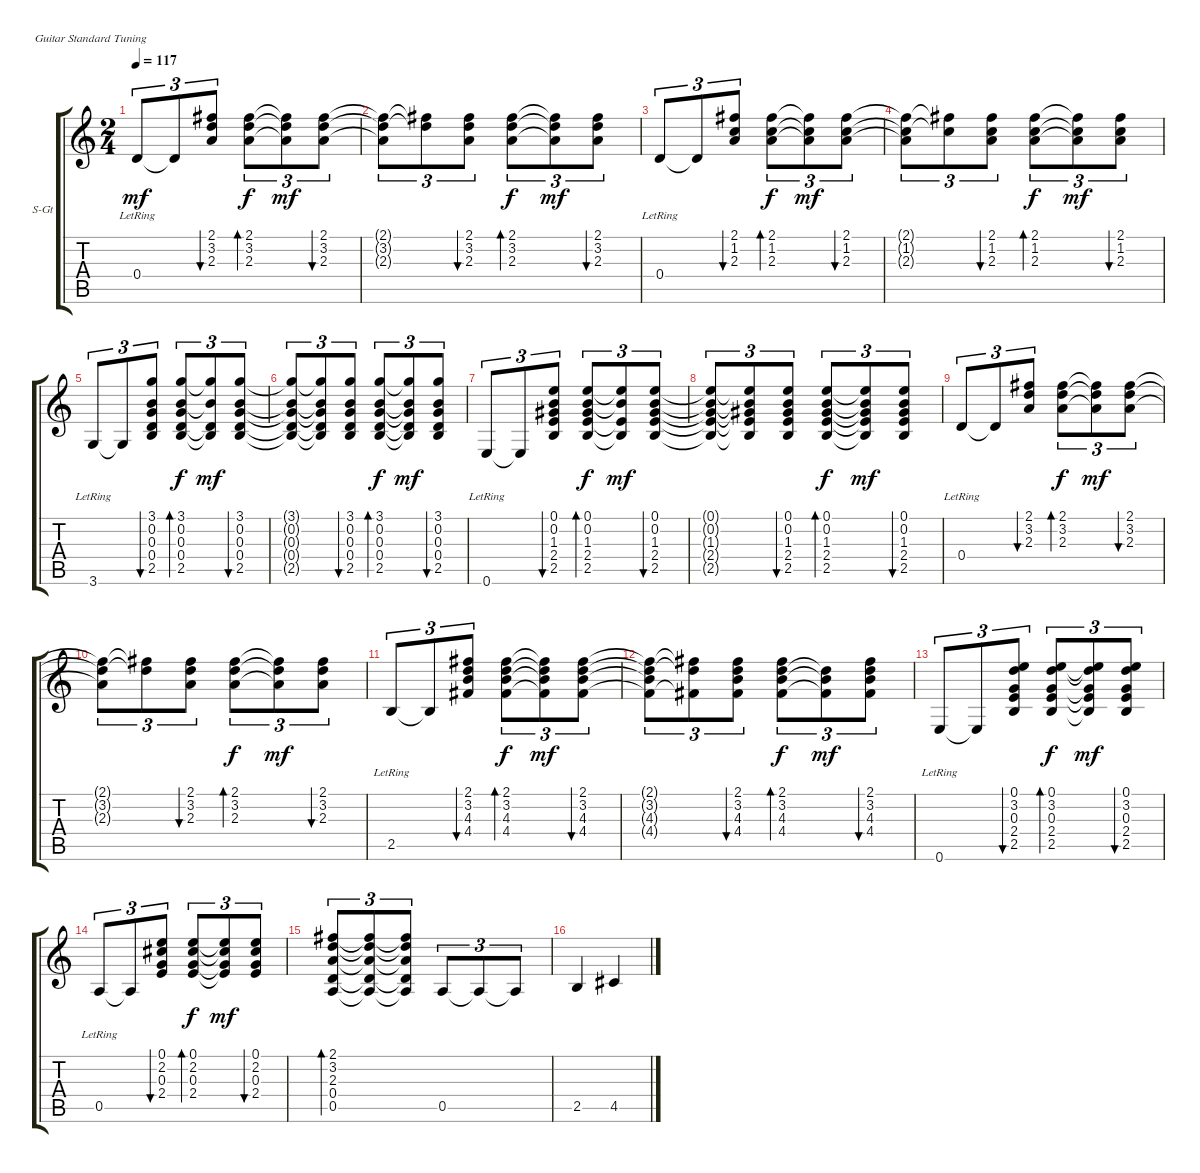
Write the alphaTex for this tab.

\defaultSystemsLayout 4
\bracketExtendMode groupsimilarinstruments
\firstSystemTrackNameOrientation horizontal
\otherSystemsTrackNameOrientation horizontal
\track ("Steel Guitar" "S-Gt") {instrument acousticguitarsteel}
\staff {score tabs}
\tuning (E4 B3 G3 D3 A2 E2)
\ts (2 4)
\tempo 117
\clef g2
\ks c
0.4{lr}.8{tu (3 2) dy mf} 0.4{t}.8{tu (3 2)} (2.3 3.2 2.1).8{tu (3 2) bu 30} (2.3 3.2 2.1).8{tu (3 2) bd 30 dy f} (3.2{t} 2.1{t} 2.3{t}).8{tu (3 2) dy mf} (2.3 3.2 2.1).8{tu (3 2) bu 30} |
(2.3{t} 3.2{t} 2.1{t}).8{tu (3 2)} (2.1{t} 3.2{t}).8{tu (3 2)} (2.3 3.2 2.1).8{tu (3 2) bu 30} (2.3 3.2 2.1).8{tu (3 2) bd 30 dy f} (3.2{t} 2.1{t} 2.3{t}).8{tu (3 2) dy mf} (2.3 3.2 2.1).8{tu (3 2) bu 30} |
0.4{lr}.8{tu (3 2)} 0.4{t}.8{tu (3 2)} (2.3 1.2 2.1).8{tu (3 2) bu 30} (2.3 1.2 2.1).8{tu (3 2) bd 30 dy f} (1.2{t} 2.1{t} 2.3{t}).8{tu (3 2) dy mf} (2.3 1.2 2.1).8{tu (3 2) bu 30} |
(2.3{t} 1.2{t} 2.1{t}).8{tu (3 2)} (2.1{t} 1.2{t}).8{tu (3 2)} (2.3 1.2 2.1).8{tu (3 2) bu 30} (2.3 1.2 2.1).8{tu (3 2) bd 30 dy f} (1.2{t} 2.1{t} 2.3{t}).8{tu (3 2) dy mf} (2.3 1.2 2.1).8{tu (3 2) bu 30} |
3.6{lr}.8{tu (3 2)} 3.6{t}.8{tu (3 2)} (0.3 0.2 3.1 0.4 2.5).8{tu (3 2) bu 30} (0.3 0.2 3.1 0.4 2.5).8{tu (3 2) bd 30 dy f} (0.2{t} 3.1{t} 2.5{t} 0.4{t}).8{tu (3 2) dy mf} (0.3 0.2 3.1 0.4 2.5).8{tu (3 2) bu 30} |
(0.3{t} 0.2{t} 3.1{t} 0.4{t} 2.5{t}).8{tu (3 2)} (3.1{t} 0.2{t} 0.3{t} 0.4{t} 2.5{t}).8{tu (3 2)} (0.3 0.2 3.1 0.4 2.5).8{tu (3 2) bu 30} (0.3 0.2 3.1 0.4 2.5).8{tu (3 2) bd 30 dy f} (0.2{t} 3.1{t} 2.5{t} 0.4{t} 0.3{t}).8{tu (3 2) dy mf} (0.3 0.2 3.1 0.4 2.5).8{tu (3 2) bu 30} |
0.6{lr}.8{tu (3 2)} 0.6{t}.8{tu (3 2)} (1.3 0.2 0.1 2.4 2.5).8{tu (3 2) bu 30} (1.3 0.2 0.1 2.4 2.5).8{tu (3 2) bd 30 dy f} (0.2{t} 0.1{t} 2.5{t} 2.4{t}).8{tu (3 2) dy mf} (1.3 0.2 0.1 2.4 2.5).8{tu (3 2) bu 30} |
(1.3{t} 0.2{t} 0.1{t} 2.4{t} 2.5{t}).8{tu (3 2)} (0.1{t} 0.2{t} 1.3{t} 2.4{t} 2.5{t}).8{tu (3 2)} (1.3 0.2 0.1 2.4 2.5).8{tu (3 2) bu 30} (1.3 0.2 0.1 2.4 2.5).8{tu (3 2) bd 30 dy f} (0.2{t} 0.1{t} 2.5{t} 2.4{t} 1.3{t}).8{tu (3 2) dy mf} (1.3 0.2 0.1 2.4 2.5).8{tu (3 2) bu 30} |
0.4{lr}.8{tu (3 2)} 0.4{t}.8{tu (3 2)} (2.3 3.2 2.1).8{tu (3 2) bu 30} (2.3 3.2 2.1).8{tu (3 2) bd 30 dy f} (3.2{t} 2.1{t} 2.3{t}).8{tu (3 2) dy mf} (2.3 3.2 2.1).8{tu (3 2) bu 30} |
(2.3{t} 3.2{t} 2.1{t}).8{tu (3 2)} (2.1{t} 3.2{t}).8{tu (3 2)} (2.3 3.2 2.1).8{tu (3 2) bu 30} (2.3 3.2 2.1).8{tu (3 2) bd 30 dy f} (3.2{t} 2.1{t} 2.3{t}).8{tu (3 2) dy mf} (2.3 3.2 2.1).8{tu (3 2) bu 30} |
2.5{lr}.8{tu (3 2)} 2.5{t}.8{tu (3 2)} (4.3 3.2 2.1 4.4).8{tu (3 2) bu 30} (4.3 3.2 2.1 4.4).8{tu (3 2) bd 30 dy f} (4.3{t} 3.2{t} 2.1{t} 4.4{t}).8{tu (3 2) dy mf} (4.3 3.2 2.1 4.4).8{tu (3 2) bu 30} |
(4.3{t} 3.2{t} 2.1{t} 4.4{t}).8{tu (3 2)} (2.1{t} 3.2{t} 4.4{t}).8{tu (3 2)} (4.3 3.2 2.1 4.4).8{tu (3 2) bu 30} (4.3 3.2 2.1 4.4).8{tu (3 2) bd 30 dy f} (3.2{t} 4.4{t} 4.3{t}).8{tu (3 2) dy mf} (4.3 3.2 2.1 4.4).8{tu (3 2) bu 30} |
0.6{lr}.8{tu (3 2)} 0.6{t}.8{tu (3 2)} (0.3 3.2 0.1 2.4 2.5).8{tu (3 2) bu 30} (0.3 3.2 0.1 2.4 2.5).8{tu (3 2) bd 30 dy f} (3.2{t} 0.1{t} 2.5{t} 2.4{t} 0.3{t}).8{tu (3 2) dy mf} (0.3 3.2 0.1 2.4 2.5).8{tu (3 2) bu 30} |
0.5{lr}.8{tu (3 2)} 0.5{t}.8{tu (3 2)} (0.3 2.2 0.1 2.4).8{tu (3 2) bu 30} (0.3 2.2 0.1 2.4).8{tu (3 2) bd 30 dy f} (2.2{t} 0.1{t} 2.4{t} 0.3{t}).8{tu (3 2) dy mf} (0.3 2.2 0.1 2.4).8{tu (3 2) bu 30} |
(0.4 2.3 3.2 2.1 0.5).8{tu (3 2) bd 30} (0.4{t} 2.1{t} 3.2{t} 2.3{t} 0.5{t}).8{tu (3 2)} (2.1{t} 3.2{t} 2.3{t} 0.4{t} 0.5{t}).8{tu (3 2)} 0.5.8{tu (3 2)} 0.5{t}.8{tu (3 2)} 0.5{t}.8{tu (3 2)} |
2.5.4 4.5.4
